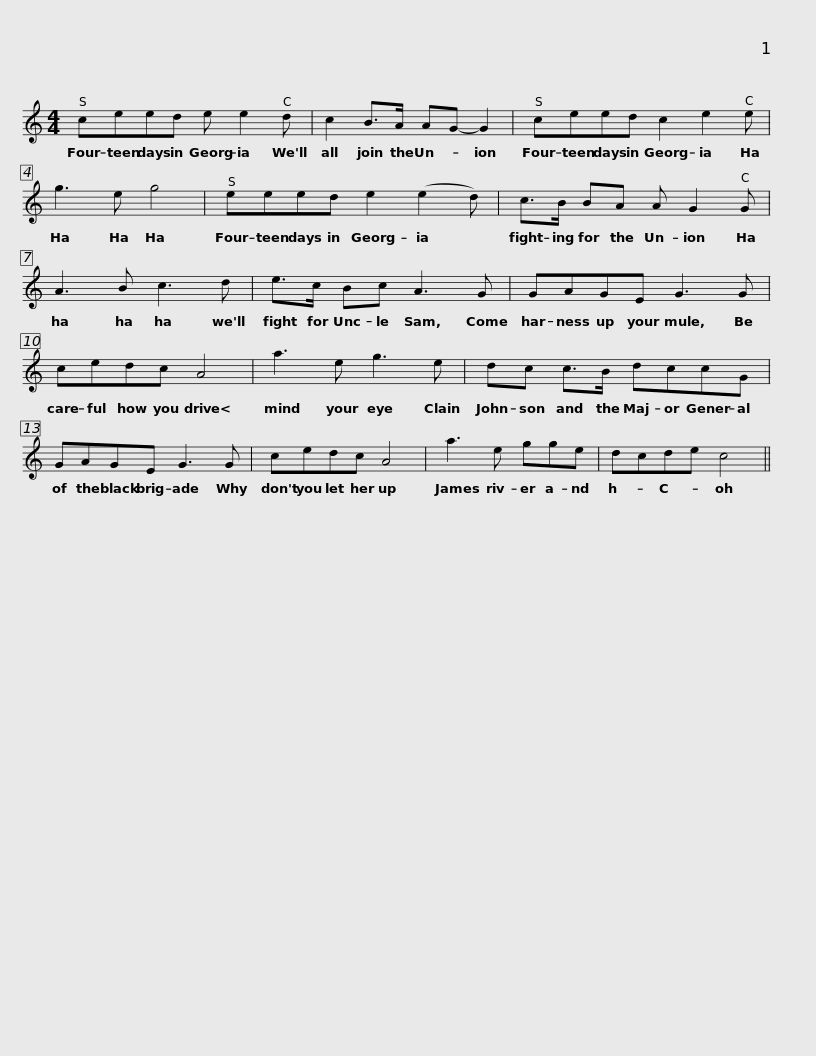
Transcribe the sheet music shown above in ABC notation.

X:1
L:1/8
M:4/4
I:linebreak $
K:C
V:1 treble
V:1
 ceed e e2 d | c2 B>A AG- G2 | ceed c2 e2 e | g3 e g4 |$ eeed e2 (e2 d) | %5
 c>B BA A G2 G | A3 B c3 d |$ e>c Bc A3 G | GAGE G3 G | cedc A4 |$ %10
 a3 e g3 e | dc c>B dccG | GAGE G3 G |$ cedc A4 | a3 e gge | %15
 dcde c4 || %16
